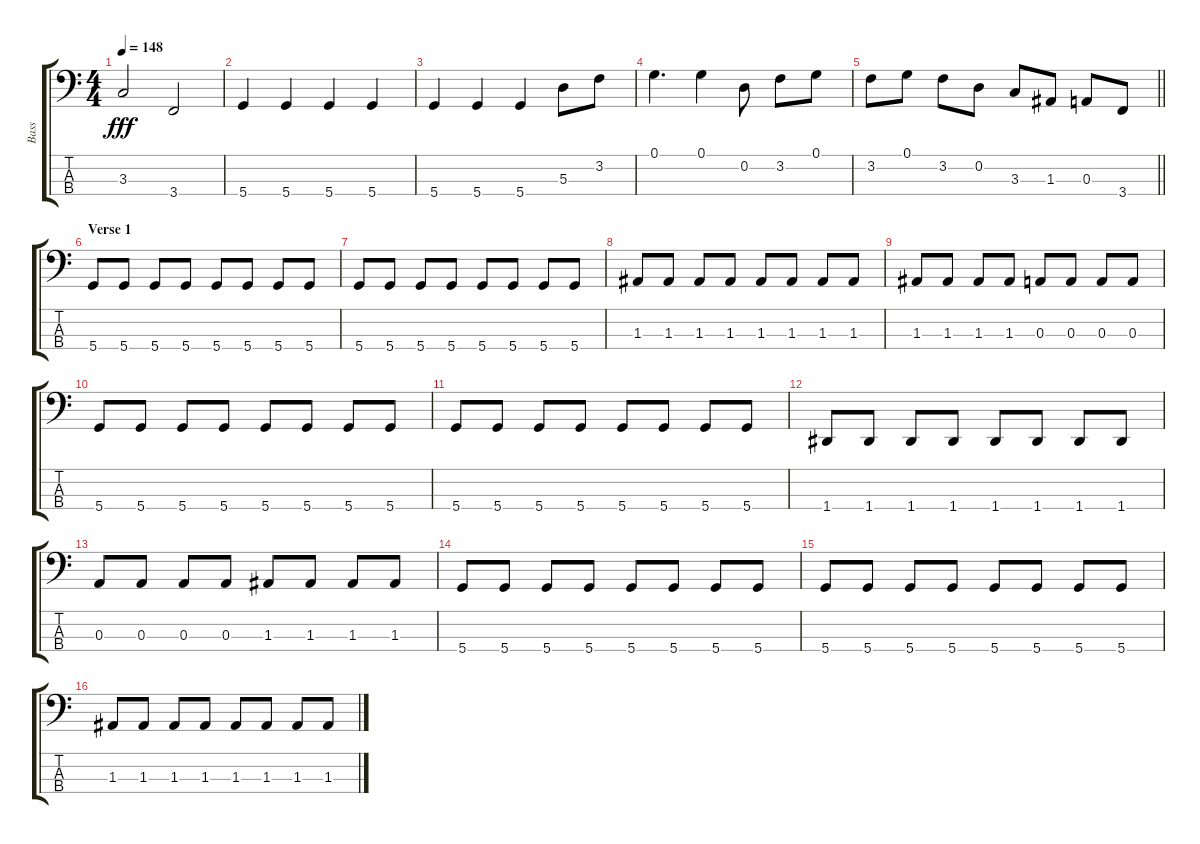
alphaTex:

\track ("Bass" "Bass") {instrument electricbasspick}
\staff {score tabs}
\tuning (G2 D2 A1 D1) {hide}
\ts (4 4)
\tempo 148
\clef f4
\ks c
3.3.2{dy fff} 3.4.2 |
5.4.4 5.4.4 5.4.4 5.4.4 |
5.4.4 5.4.4 5.4.4 5.3.8 3.2.8 |
0.1.4{d} 0.1.4 0.2.8 3.2.8 0.1.8 |
\barLineRight lightlight
3.2.8 0.1.8 3.2.8 0.2.8 3.3.8 1.3.8 0.3.8 3.4.8 |
\section ("" "Verse 1")
5.4.8 5.4.8 5.4.8 5.4.8 5.4.8 5.4.8 5.4.8 5.4.8 |
5.4.8 5.4.8 5.4.8 5.4.8 5.4.8 5.4.8 5.4.8 5.4.8 |
1.3.8 1.3.8 1.3.8 1.3.8 1.3.8 1.3.8 1.3.8 1.3.8 |
1.3.8 1.3.8 1.3.8 1.3.8 0.3.8 0.3.8 0.3.8 0.3.8 |
5.4.8 5.4.8 5.4.8 5.4.8 5.4.8 5.4.8 5.4.8 5.4.8 |
5.4.8 5.4.8 5.4.8 5.4.8 5.4.8 5.4.8 5.4.8 5.4.8 |
1.4.8 1.4.8 1.4.8 1.4.8 1.4.8 1.4.8 1.4.8 1.4.8 |
0.3.8 0.3.8 0.3.8 0.3.8 1.3.8 1.3.8 1.3.8 1.3.8 |
5.4.8 5.4.8 5.4.8 5.4.8 5.4.8 5.4.8 5.4.8 5.4.8 |
5.4.8 5.4.8 5.4.8 5.4.8 5.4.8 5.4.8 5.4.8 5.4.8 |
1.3.8 1.3.8 1.3.8 1.3.8 1.3.8 1.3.8 1.3.8 1.3.8
